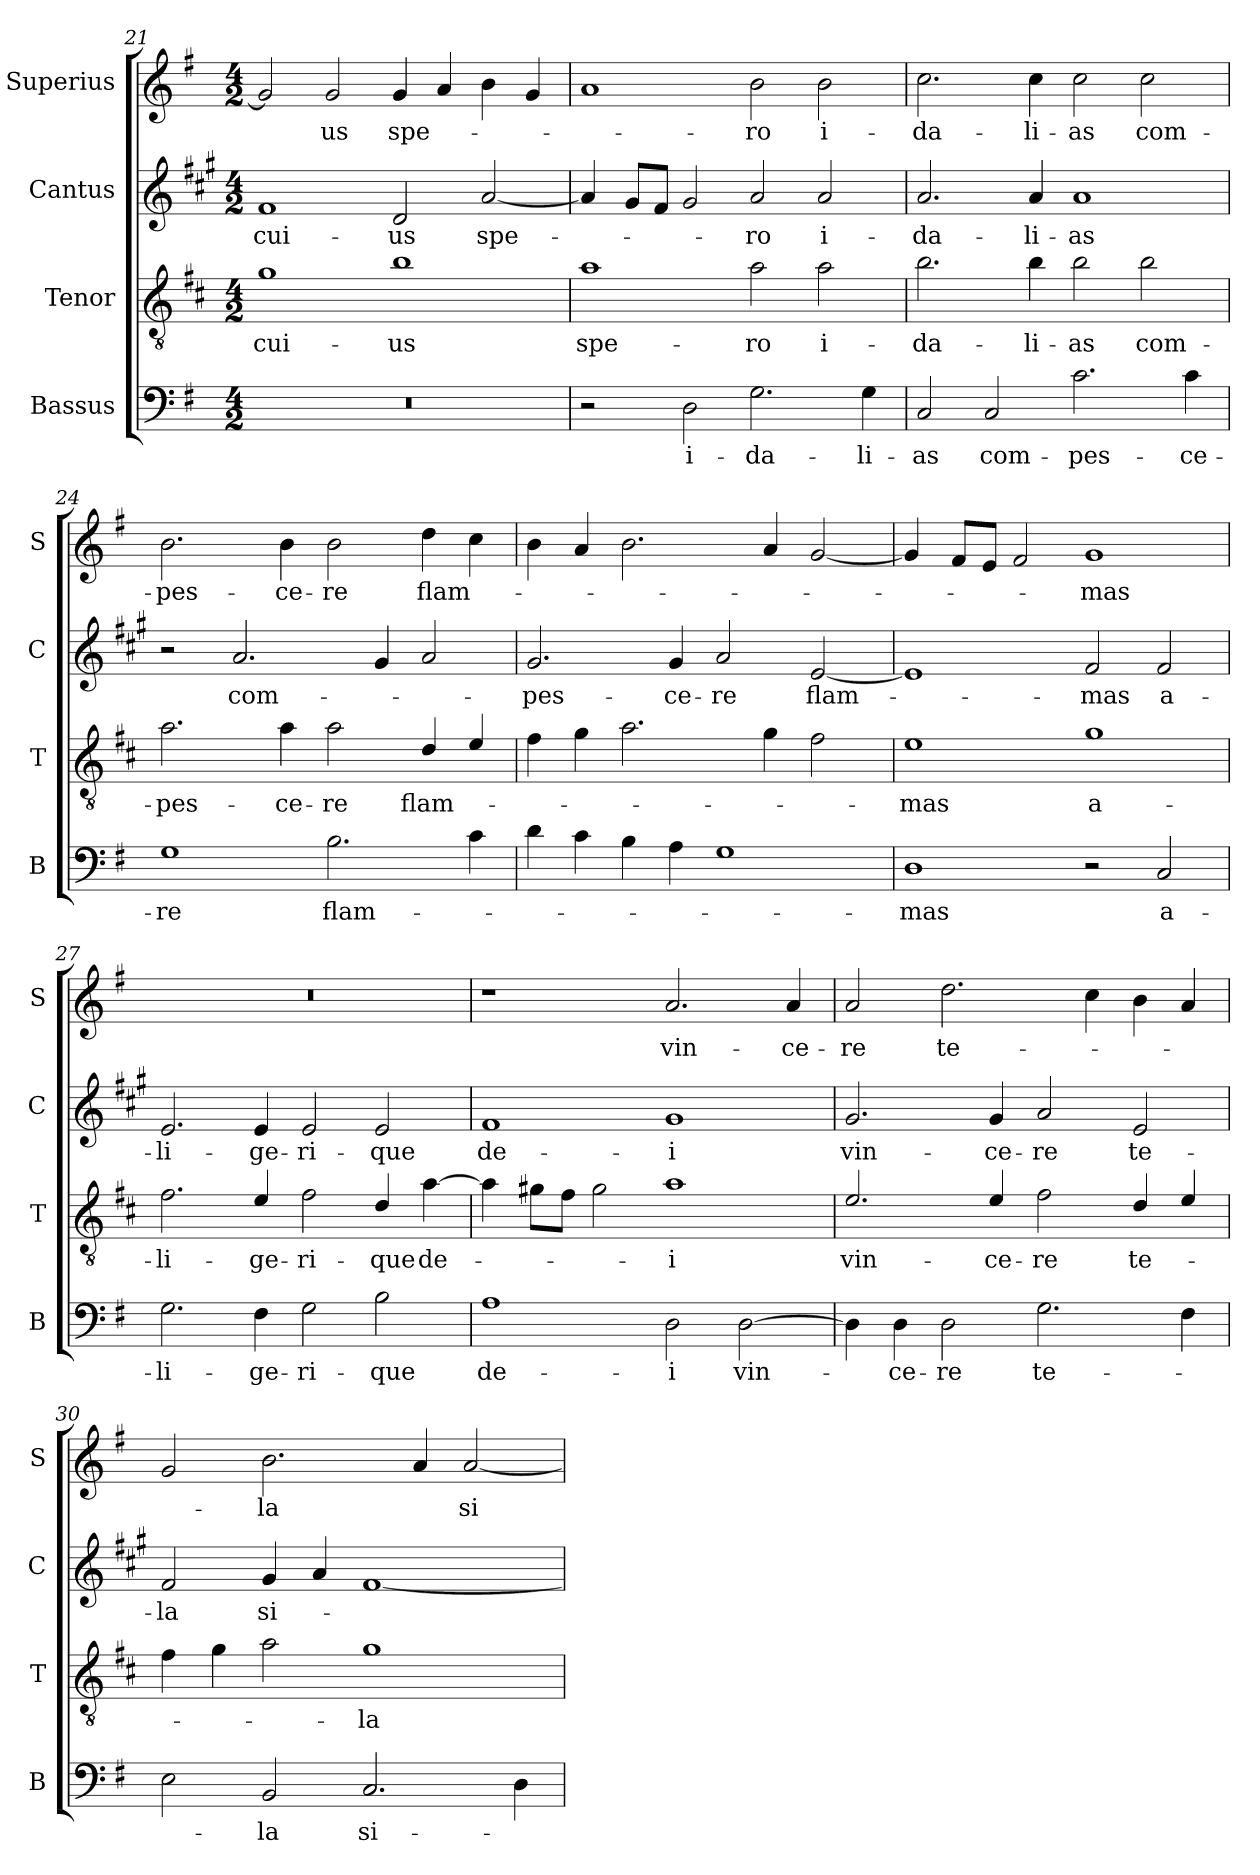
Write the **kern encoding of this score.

**kern	**text	**kern	**text	**kern	**text	**kern	**text
*part4	*part4	*part3	*part3	*part2	*part2	*part1	*part1
*staff4	*staff4	*staff3	*staff3	*staff2	*staff2	*staff1	*staff1
*I"Bassus	*	*I"Tenor	*	*I"Cantus	*	*I"Superius	*
*I'B	*	*I'T	*	*I'C	*	*I'S	*
*clefF4	*	*clefGv2	*	*clefG2	*	*clefG2	*
*	*	*ITrd4c7	*	*ITrd1c2	*	*	*
*k[f#]	*	*k[f#]	*	*k[f#]	*	*k[f#]	*
*G:	*	*G:	*	*G:	*	*G:	*
*M4/2	*	*M4/2	*	*M4/2	*	*M4/2	*
=21	=21	=21	=21	=21	=21	=21	=21
!	!	!	!LO:LY:b	!	!LO:LY:b	!	!
0r	.	1c	cui-	1e	cui-	2g/]	.
!	!	!	!	!	!	!	!LO:LY:b
.	.	.	.	.	.	2g/	-us
!	!	!	!LO:LY:b	!	!LO:LY:b	!	!LO:LY:b
.	.	1e	-us	2c/	-us	4g/	spe-
.	.	.	.	.	.	4a/	.
!	!	!	!	!	!LO:LY:b	!	!
.	.	.	.	[2g/	spe-	4b\	.
.	.	.	.	.	.	4g/	.
!!LO:LB:g=z
=22	=22	=22	=22	=22	=22	=22	=22
!	!	!	!LO:LY:b	!	!	!	!
2r	.	1d	spe-	4g/]	.	1a	.
.	.	.	.	8f#/L	.	.	.
.	.	.	.	8e/J	.	.	.
!	!LO:LY:b	!	!	!	!	!	!
2D\	i-	.	.	2f#/	.	.	.
!	!LO:LY:b	!	!LO:LY:b	!	!LO:LY:b	!	!LO:LY:b
2.G\	-da-	2d\	-ro	2g/	-ro	2b\	-ro
!	!	!	!LO:LY:b	!	!LO:LY:b	!	!LO:LY:b
.	.	2d\	i-	2g/	i-	2b\	i-
!	!LO:LY:b	!	!	!	!	!	!
4G\	-li-	.	.	.	.	.	.
=23	=23	=23	=23	=23	=23	=23	=23
!	!LO:LY:b	!	!LO:LY:b	!	!LO:LY:b	!	!LO:LY:b
2C/	-as	2.e\	-da-	2.g/	-da-	2.cc\	-da-
!	!LO:LY:b	!	!	!	!	!	!
2C/	com-	.	.	.	.	.	.
!	!	!	!LO:LY:b	!	!LO:LY:b	!	!LO:LY:b
.	.	4e\	-li-	4g/	-li-	4cc\	-li-
!	!LO:LY:b	!	!LO:LY:b	!	!LO:LY:b	!	!LO:LY:b
2.c\	-pes-	2e\	-as	1g	-as	2cc\	-as
!	!	!	!LO:LY:b	!	!	!	!LO:LY:b
.	.	2e\	com-	.	.	2cc\	com-
!	!LO:LY:b	!	!	!	!	!	!
4c\	-ce-	.	.	.	.	.	.
=24	=24	=24	=24	=24	=24	=24	=24
!	!LO:LY:b	!	!LO:LY:b	!	!	!	!LO:LY:b
1G	-re	2.d\	-pes-	2r	.	2.b\	-pes-
!	!	!	!	!	!LO:LY:b	!	!
.	.	.	.	2.g/	com-	.	.
!	!	!	!LO:LY:b	!	!	!	!LO:LY:b
.	.	4d\	-ce-	.	.	4b\	-ce-
!	!LO:LY:b	!	!LO:LY:b	!	!	!	!LO:LY:b
2.B\	flam-	2d\	-re	.	.	2b\	-re
.	.	.	.	4f#/	.	.	.
!	!	!	!LO:LY:b	!	!	!	!LO:LY:b
.	.	4G/	flam-	2g/	.	4dd\	flam-
4c\	.	4A/	.	.	.	4cc\	.
=25	=25	=25	=25	=25	=25	=25	=25
!	!	!	!	!	!LO:LY:b	!	!
4d\	.	4B\	.	2.f#/	-pes-	4b\	.
4c\	.	4c\	.	.	.	4a/	.
4B\	.	2.d\	.	.	.	2.b\	.
!	!	!	!	!	!LO:LY:b	!	!
4A\	.	.	.	4f#/	-ce-	.	.
!	!	!	!	!	!LO:LY:b	!	!
1G	.	.	.	2g/	-re	.	.
.	.	4c\	.	.	.	4a/	.
!	!	!	!	!	!LO:LY:b	!	!
.	.	2B\	.	[2d/	flam-	[2g/	.
=26	=26	=26	=26	=26	=26	=26	=26
!	!LO:LY:b	!	!LO:LY:b	!	!	!	!
1D	-mas	1A	-mas	1d]	.	4g/]	.
.	.	.	.	.	.	8f#/L	.
.	.	.	.	.	.	8e/J	.
.	.	.	.	.	.	2f#/	.
!	!	!	!LO:LY:b	!	!LO:LY:b	!	!LO:LY:b
2r	.	1c	a-	2e/	-mas	1g	-mas
!	!LO:LY:b	!	!	!	!LO:LY:b	!	!
2C/	a-	.	.	2e/	a-	.	.
!!LO:LB:g=z
=27	=27	=27	=27	=27	=27	=27	=27
!	!LO:LY:b	!	!LO:LY:b	!	!LO:LY:b	!	!
2.G\	-li-	2.B\	-li-	2.d/	-li-	0r	.
!	!LO:LY:b	!	!LO:LY:b	!	!LO:LY:b	!	!
4F#\	-ge-	4A/	-ge-	4d/	-ge-	.	.
!	!LO:LY:b	!	!LO:LY:b	!	!LO:LY:b	!	!
2G\	-ri-	2B\	-ri-	2d/	-ri-	.	.
!	!LO:LY:b	!	!LO:LY:b	!	!LO:LY:b	!	!
2B\	-que	4G/	-que	2d/	-que	.	.
!	!	!	!LO:LY:b	!	!	!	!
.	.	[4d\	de-	.	.	.	.
=28	=28	=28	=28	=28	=28	=28	=28
!	!LO:LY:b	!	!	!	!LO:LY:b	!	!
1A	de-	4d\]	.	1e	de-	1r	.
.	.	8c#X\L	.	.	.	.	.
.	.	8B\J	.	.	.	.	.
.	.	2c#\	.	.	.	.	.
!	!LO:LY:b	!	!LO:LY:b	!	!LO:LY:b	!	!LO:LY:b
2D\	-i	1d	-i	1f#	-i	2.a/	vin-
!	!LO:LY:b	!	!	!	!	!	!
[2D\	vin-	.	.	.	.	.	.
!	!	!	!	!	!	!	!LO:LY:b
.	.	.	.	.	.	4a/	-ce-
=29	=29	=29	=29	=29	=29	=29	=29
!	!	!	!LO:LY:b	!	!LO:LY:b	!	!LO:LY:b
4D\]	.	2.A/	vin-	2.f#/	vin-	2a/	-re
!	!LO:LY:b	!	!	!	!	!	!
4D\	-ce-	.	.	.	.	.	.
!	!LO:LY:b	!	!	!	!	!	!LO:LY:b
2D\	-re	.	.	.	.	2.dd\	te-
!	!	!	!LO:LY:b	!	!LO:LY:b	!	!
.	.	4A/	-ce-	4f#/	-ce-	.	.
!	!LO:LY:b	!	!LO:LY:b	!	!LO:LY:b	!	!
2.G\	te-	2B\	-re	2g/	-re	.	.
.	.	.	.	.	.	4cc\	.
!	!	!	!LO:LY:b	!	!LO:LY:b	!	!
.	.	4G/	te-	2d/	te-	4b\	.
4F#\	.	4A/	.	.	.	4a/	.
=30	=30	=30	=30	=30	=30	=30	=30
!	!	!	!	!	!LO:LY:b	!	!
2E\	.	4B\	.	2e/	-la	2g/	.
.	.	4c\	.	.	.	.	.
!	!LO:LY:b	!	!	!	!LO:LY:b	!	!LO:LY:b
2BB/	-la	2d\	.	4f#/	si-	2.b\	-la
.	.	.	.	4g/	.	.	.
!	!LO:LY:b	!	!LO:LY:b	!	!	!	!
2.C/	si-	1c	-la	[1e	.	.	.
.	.	.	.	.	.	4a/	.
!	!	!	!	!	!	!	!LO:LY:b
.	.	.	.	.	.	[2a/	si-
4D\	.	.	.	.	.	.	.
=	=	=	=	=	=	=	=
*-	*-	*-	*-	*-	*-	*-	*-
